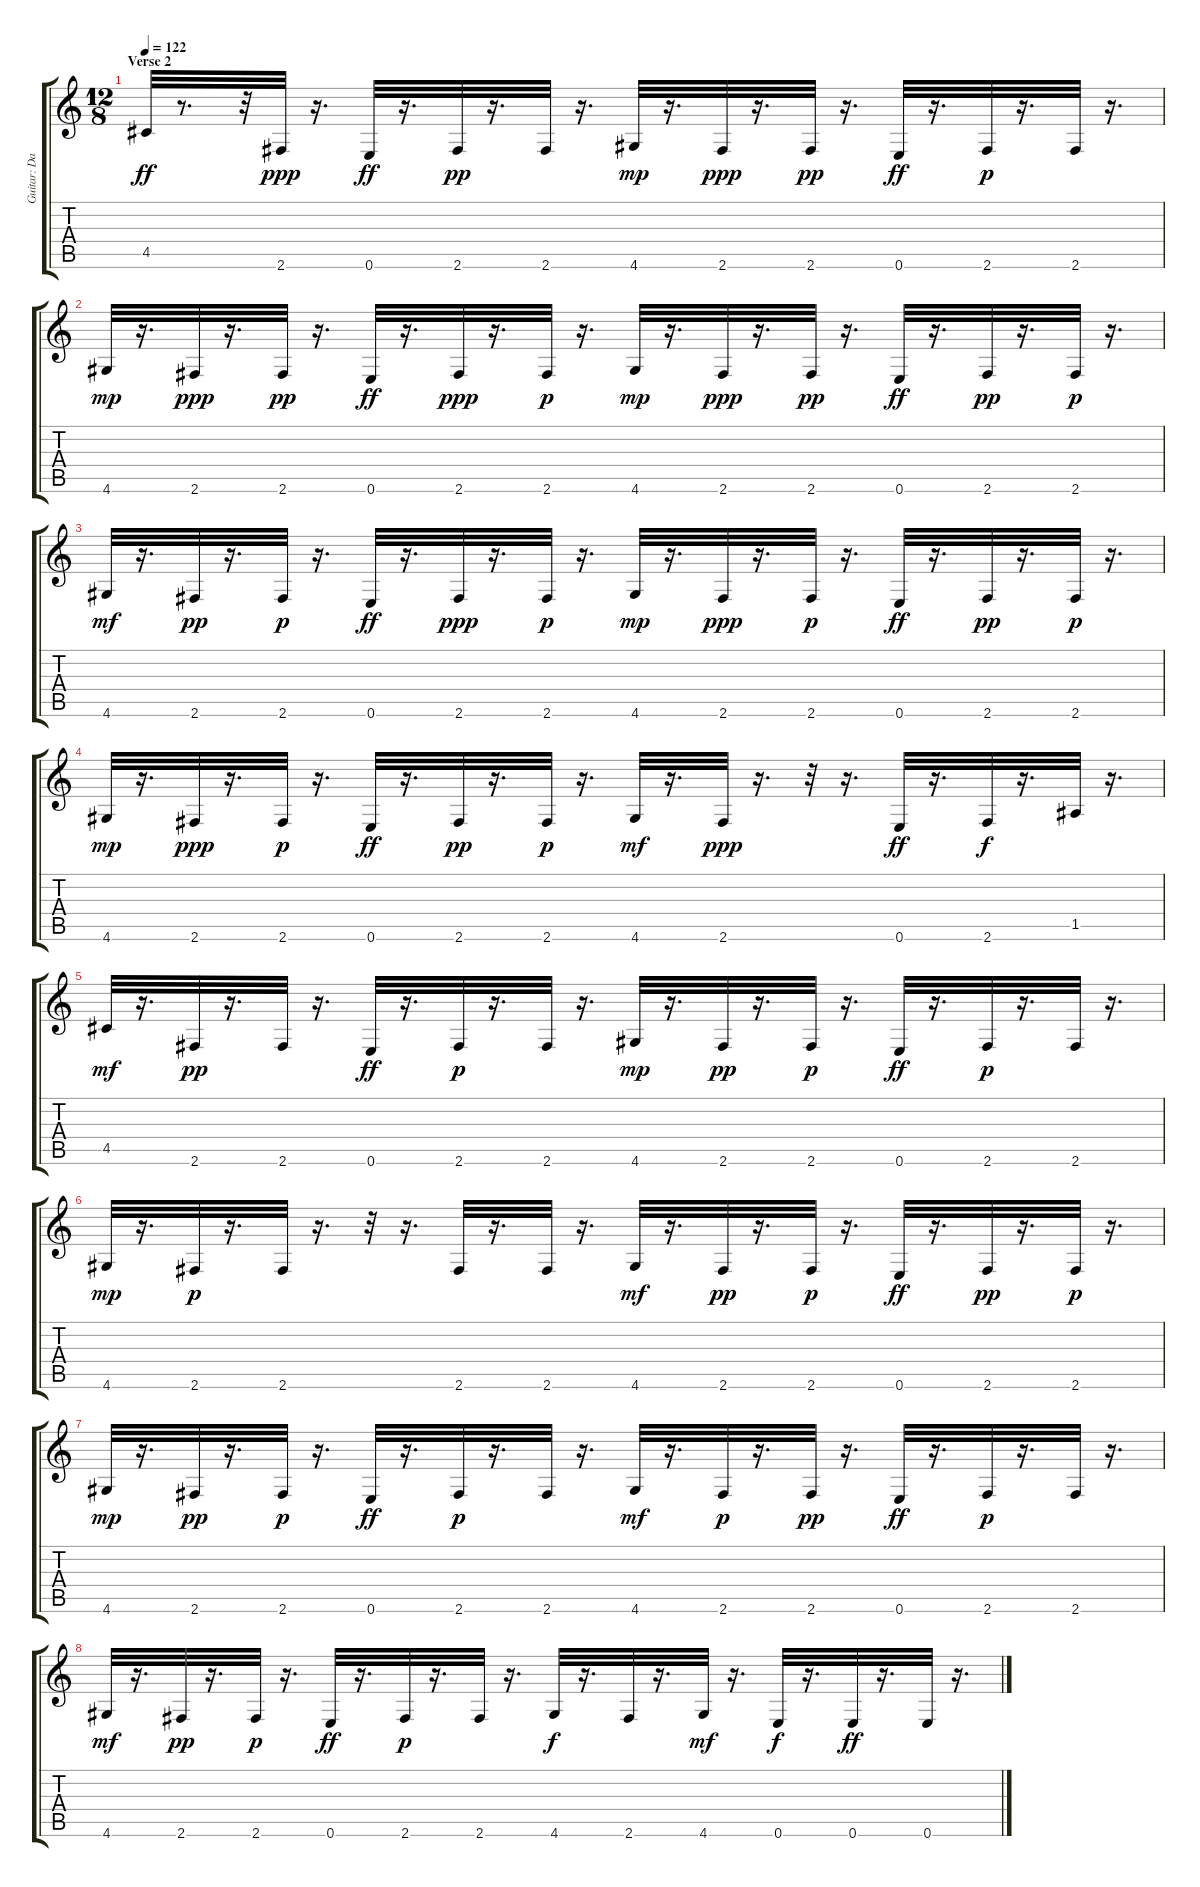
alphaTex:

\track ("Guitar: Davey Johnstone" "Guitar: Da") {instrument electricguitarjazz}
\staff {score tabs}
\tuning (E4 B3 G3 D3 A2 E2) {hide}
\ts (12 8)
\section ("" "Verse 2")
\tempo 122
\clef g2
\ks c
4.5.32{dy ff} r.8{d} r.32 2.6.32{dy ppp} r.16{d} 0.6.32{dy ff} r.16{d} 2.6.32{dy pp} r.16{d} 2.6.32 r.16{d} 4.6.32{dy mp} r.16{d} 2.6.32{dy ppp} r.16{d} 2.6.32{dy pp} r.16{d} 0.6.32{dy ff} r.16{d} 2.6.32{dy p} r.16{d} 2.6.32 r.16{d} |
4.6.32{dy mp} r.16{d} 2.6.32{dy ppp} r.16{d} 2.6.32{dy pp} r.16{d} 0.6.32{dy ff} r.16{d} 2.6.32{dy ppp} r.16{d} 2.6.32{dy p} r.16{d} 4.6.32{dy mp} r.16{d} 2.6.32{dy ppp} r.16{d} 2.6.32{dy pp} r.16{d} 0.6.32{dy ff} r.16{d} 2.6.32{dy pp} r.16{d} 2.6.32{dy p} r.16{d} |
4.6.32{dy mf} r.16{d} 2.6.32{dy pp} r.16{d} 2.6.32{dy p} r.16{d} 0.6.32{dy ff} r.16{d} 2.6.32{dy ppp} r.16{d} 2.6.32{dy p} r.16{d} 4.6.32{dy mp} r.16{d} 2.6.32{dy ppp} r.16{d} 2.6.32{dy p} r.16{d} 0.6.32{dy ff} r.16{d} 2.6.32{dy pp} r.16{d} 2.6.32{dy p} r.16{d} |
4.6.32{dy mp} r.16{d} 2.6.32{dy ppp} r.16{d} 2.6.32{dy p} r.16{d} 0.6.32{dy ff} r.16{d} 2.6.32{dy pp} r.16{d} 2.6.32{dy p} r.16{d} 4.6.32{dy mf} r.16{d} 2.6.32{dy ppp} r.16{d} r.32 r.16{d} 0.6.32{dy ff} r.16{d} 2.6.32{dy f} r.16{d} 1.5.32 r.16{d} |
4.5.32{dy mf} r.16{d} 2.6.32{dy pp} r.16{d} 2.6.32 r.16{d} 0.6.32{dy ff} r.16{d} 2.6.32{dy p} r.16{d} 2.6.32 r.16{d} 4.6.32{dy mp} r.16{d} 2.6.32{dy pp} r.16{d} 2.6.32{dy p} r.16{d} 0.6.32{dy ff} r.16{d} 2.6.32{dy p} r.16{d} 2.6.32 r.16{d} |
4.6.32{dy mp} r.16{d} 2.6.32{dy p} r.16{d} 2.6.32 r.16{d} r.32 r.16{d} 2.6.32 r.16{d} 2.6.32 r.16{d} 4.6.32{dy mf} r.16{d} 2.6.32{dy pp} r.16{d} 2.6.32{dy p} r.16{d} 0.6.32{dy ff} r.16{d} 2.6.32{dy pp} r.16{d} 2.6.32{dy p} r.16{d} |
4.6.32{dy mp} r.16{d} 2.6.32{dy pp} r.16{d} 2.6.32{dy p} r.16{d} 0.6.32{dy ff} r.16{d} 2.6.32{dy p} r.16{d} 2.6.32 r.16{d} 4.6.32{dy mf} r.16{d} 2.6.32{dy p} r.16{d} 2.6.32{dy pp} r.16{d} 0.6.32{dy ff} r.16{d} 2.6.32{dy p} r.16{d} 2.6.32 r.16{d} |
4.6.32{dy mf} r.16{d} 2.6.32{dy pp} r.16{d} 2.6.32{dy p} r.16{d} 0.6.32{dy ff} r.16{d} 2.6.32{dy p} r.16{d} 2.6.32 r.16{d} 4.6.32{dy f} r.16{d} 2.6.32 r.16{d} 4.6.32{dy mf} r.16{d} 0.6.32{dy f} r.16{d} 0.6.32{dy ff} r.16{d} 0.6.32 r.16{d}
